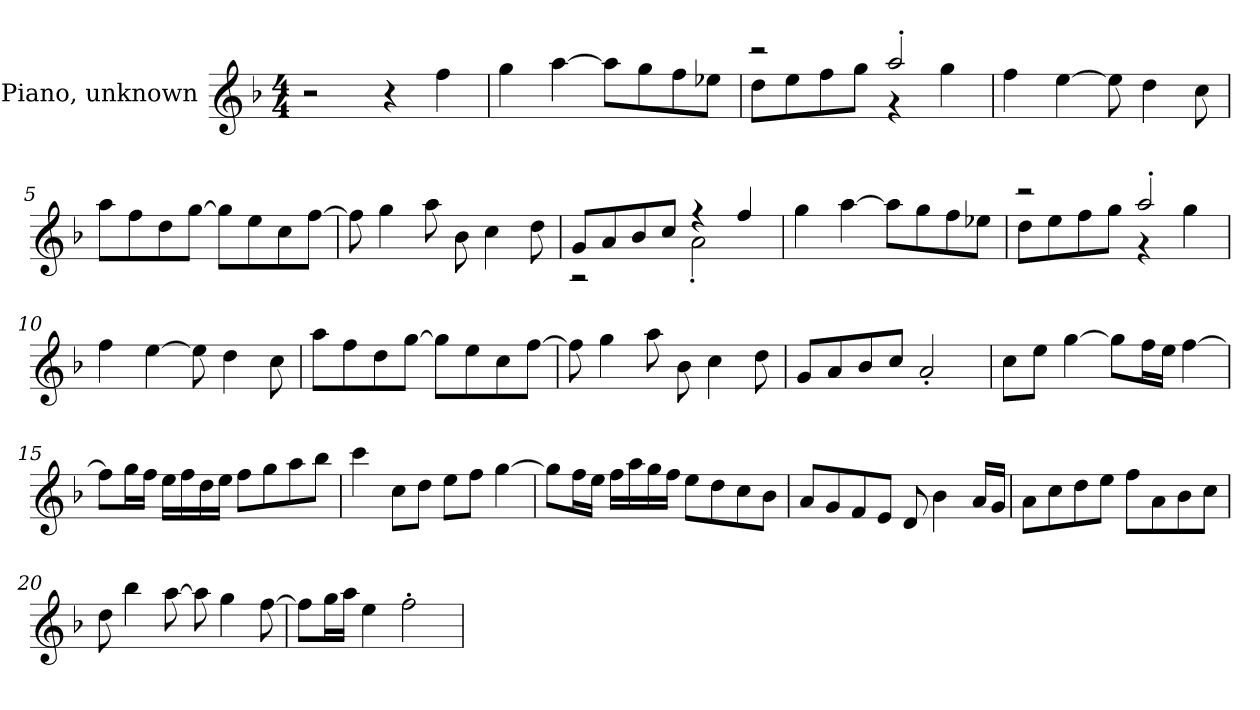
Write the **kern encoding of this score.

**kern
*part1
*staff1
*I"Piano, unknown
*I'Pno.
*clefG2
*k[b-]
*M4/4
*MM120
=1
2r
4r
4ff\
=2
4gg\
[4aa\
8aa\L]
8gg\
8ff\
8ee-X\J
=3
*^
2r	8dd\L
.	8ee\
.	8ff\
.	8gg\J
2aa'/	4r
.	4gg\
*v	*v
=4
4ff\
[4ee\
8ee\]
4dd\
8cc\
=5
8aa\L
8ff\
8dd\
[8gg\J
8gg\L]
8ee\
8cc\
[8ff\J
=6
8ff\]
4gg\
8aa\
8b-\
4cc\
8dd\
!!LO:LB:g=z
=7
*^
8g/L	2r
8a/	.
8b-/	.
8cc/J	.
4r	2a'\
4ff/	.
*v	*v
=8
4gg\
[4aa\
8aa\L]
8gg\
8ff\
8ee-X\J
=9
*^
2r	8dd\L
.	8ee\
.	8ff\
.	8gg\J
2aa'/	4r
.	4gg\
*v	*v
=10
4ff\
[4ee\
8ee\]
4dd\
8cc\
=11
8aa\L
8ff\
8dd\
[8gg\J
8gg\L]
8ee\
8cc\
[8ff\J
=12
8ff\]
4gg\
8aa\
8b-\
4cc\
8dd\
!!LO:LB:g=z
=13
8g/L
8a/
8b-/
8cc/J
2a'/
=14
8cc\L
8ee\J
[4gg\
8gg\L]
16ff\L
16ee\JJ
[4ff\
=15
8ff\L]
16gg\L
16ff\JJ
16ee\LL
16ff\
16dd\
16ee\JJ
8ff\L
8gg\
8aa\
8bb-\J
=16
4ccc\
8cc\L
8dd\J
8ee\L
8ff\J
[4gg\
=17
8gg\L]
16ff\L
16ee\JJ
16ff\LL
16aa\
16gg\
16ff\JJ
8ee\L
8dd\
8cc\
8b-\J
!!LO:LB:g=z
=18
8a/L
8g/
8f/
8e/J
8d/
4b-\
16a/LL
16g/JJ
=19
8a\L
8cc\
8dd\
8ee\J
8ff\L
8a\
8b-\
8cc\J
=20
8dd\
4bb-\
[8aa\
8aa\]
4gg\
[8ff\
=21
8ff\L]
16gg\L
16aa\JJ
4ee\
2ff'\
=
*-
